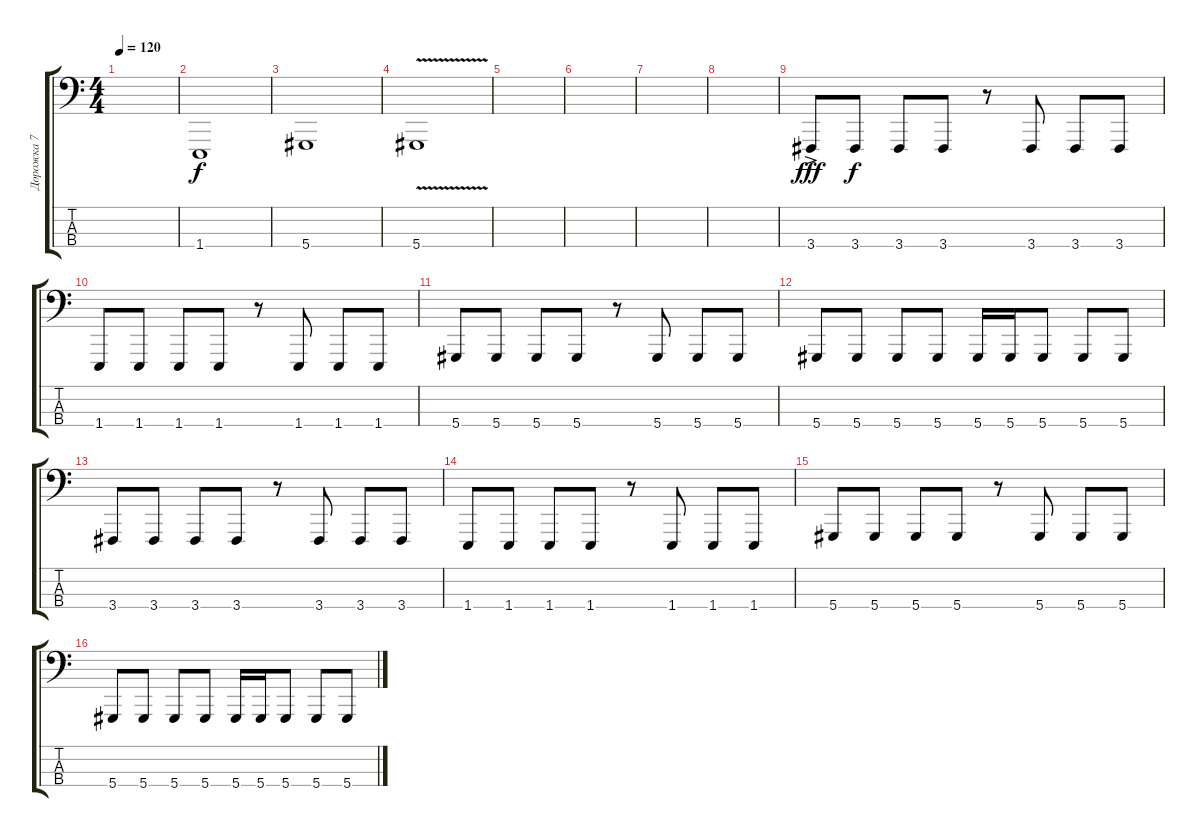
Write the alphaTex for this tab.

\track ("Дорожка 7" "Дорожка 7") {instrument cello}
\staff {score tabs}
\tuning (Gb2 Db2 Ab1 Eb1) {hide}
\ts (4 4)
\tempo 120
\clef f4
\ks c
|
1.4.1 |
5.4.1 |
5.4{v}.1 |
|
|
|
|
3.4{ac}.8{dy fff} 3.4.8{dy f} 3.4.8 3.4.8 r.8 3.4.8 3.4.8 3.4.8 |
1.4.8 1.4.8 1.4.8 1.4.8 r.8 1.4.8 1.4.8 1.4.8 |
5.4.8 5.4.8 5.4.8 5.4.8 r.8 5.4.8 5.4.8 5.4.8 |
5.4.8 5.4.8 5.4.8 5.4.8 5.4.16 5.4.16 5.4.8 5.4.8 5.4.8 |
3.4.8 3.4.8 3.4.8 3.4.8 r.8 3.4.8 3.4.8 3.4.8 |
1.4.8 1.4.8 1.4.8 1.4.8 r.8 1.4.8 1.4.8 1.4.8 |
5.4.8 5.4.8 5.4.8 5.4.8 r.8 5.4.8 5.4.8 5.4.8 |
5.4.8 5.4.8 5.4.8 5.4.8 5.4.16 5.4.16 5.4.8 5.4.8 5.4.8
